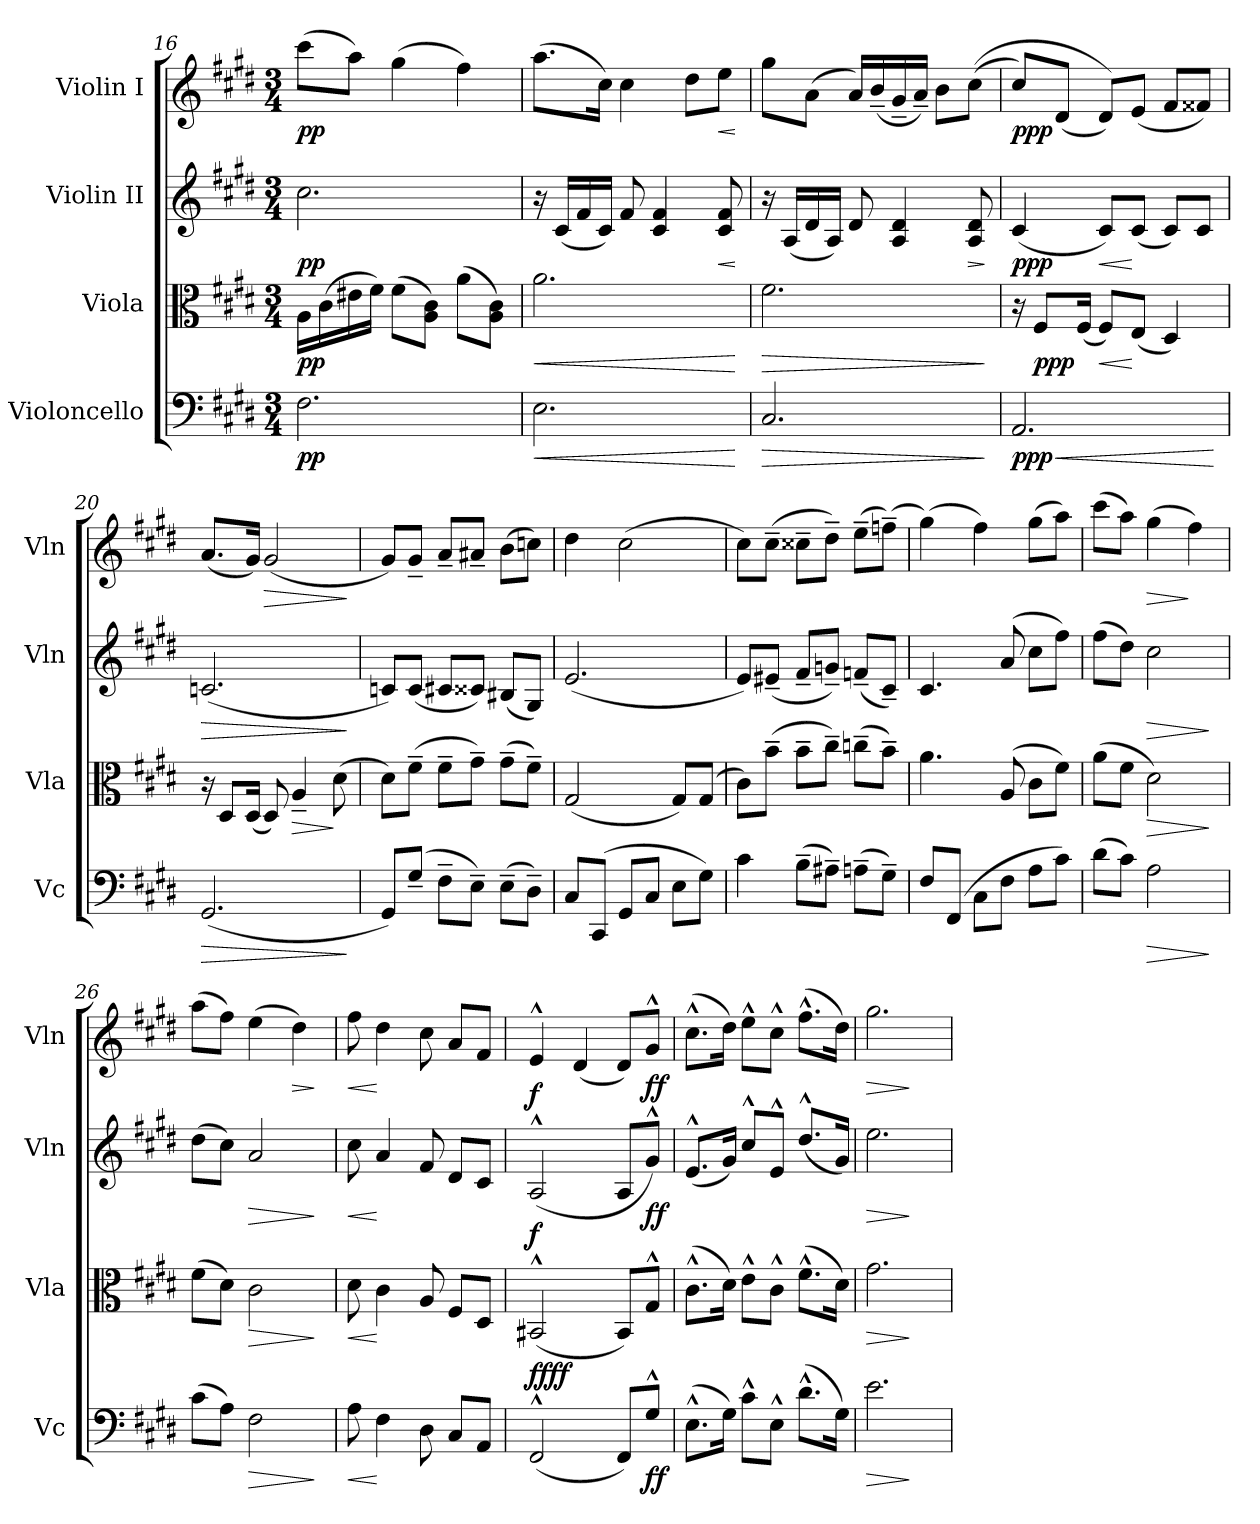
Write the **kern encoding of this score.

**kern	**dynam	**kern	**dynam	**kern	**dynam	**kern	**dynam
*part4	*part4	*part3	*part3	*part2	*part2	*part1	*part1
*staff4	*staff4	*staff3	*staff3	*staff2	*staff2	*staff1	*staff1
*I"Violoncello	*	*I"Viola	*	*I"Violin II	*	*I"Violin I	*
*I'Vc	*	*I'Vla	*	*I'Vln	*	*I'Vln	*
*clefF4	*	*clefC3	*	*clefG2	*	*clefG2	*
*k[f#c#g#d#]	*	*k[f#c#g#d#]	*	*k[f#c#g#d#]	*	*k[f#c#g#d#]	*
*M3/4	*	*M3/4	*	*M3/4	*	*M3/4	*
=16	=16	=16	=16	=16	=16	=16	=16
!	!LO:DY:b	!	!LO:DY:b	!	!LO:DY:b	!	!LO:DY:b
2.F#\	pp	16A\LL	pp	2.cc#\	pp	(8ccc#\L	pp
.	.	(16c#\	.	.	.	.	.
.	.	16e#X\	.	.	.	8aa\J)	.
.	.	16f#\JJ)	.	.	.	.	.
.	.	(8f#\L	.	.	.	(4gg#\	.
.	.	8A\ 8c#\J)	.	.	.	.	.
.	.	(8a\L	.	.	.	4ff#\)	.
.	.	8A\ 8c#\J)	.	.	.	.	.
=17	=17	=17	=17	=17	=17	=17	=17
!	!LO:HP:b	!	!LO:HP:b	!	!	!	!
2.E\	<	2.a\	<	16r	.	(8.aa\L	.
.	.	.	.	(16c#/LL	.	.	.
.	.	.	.	16f#/	.	.	.
.	.	.	.	16c#/JJ)	.	16cc#\Jk)	.
.	.	.	.	8f#/	.	4cc#\	.
.	.	.	.	4c#/ 4f#/	.	.	.
.	.	.	.	.	.	8dd#\L	.
!	!	!	!	!	!LO:HP:b	!	!LO:HP:b
.	.	.	.	8c#/ 8f#/	<	8ee\J	<
.	[	.	[	.	[	.	[
!!LO:LB:g=z
=18	=18	=18	=18	=18	=18	=18	=18
!	!LO:HP:b	!	!LO:HP:b	!	!	!	!
2.C#/	>	2.f#\	>	16r	.	8gg#\L	.
.	.	.	.	(16A/LL	.	.	.
.	.	.	.	16d#/	.	(8a\J	.
.	.	.	.	16A/JJ)	.	.	.
.	.	.	.	8d#/	.	16a/LL)	.
.	.	.	.	.	.	(16b~/	.
.	.	.	.	4A/ 4d#/	.	16g#~/	.
.	.	.	.	.	.	16a~/JJ)	.
.	.	.	.	.	.	8b\L	.
!	!	!	!	!	!LO:HP:b	!	!
.	.	.	.	8A/ 8d#/	>	((8cc#\J	.
.	]	.	]	.	]	.	.
=19	=19	=19	=19	=19	=19	=19	=19
!	!LO:HP:b	!	!	!	!	!	!
!	!LO:DY:n=1:b	!	!	!	!LO:DY:b	!	!LO:DY:b
2.AA/	< ppp	16r	.	(4c#/	ppp	8cc#/L)	ppp
!	!	!	!LO:DY:b	!	!	!	!
.	.	8F#/L	ppp	.	.	.	.
.	.	.	.	.	.	(8d#/J	.
.	.	(16F#/Jk	.	.	.	.	.
!	!	!	!LO:HP:b	!	!LO:HP:b	!	!
.	.	8F#/L)	<	8c#/L)	<	8d#/L))	.
.	.	(8E/J	[	(8c#/J	[	(8e/J	.
.	.	4D#/)	.	8c#/L)	.	8f#/L	.
.	.	.	.	8c#/J	.	8f##X/J)	.
.	[	.	.	.	.	.	.
=20	=20	=20	=20	=20	=20	=20	=20
!	!LO:HP:b	!	!	!	!LO:HP:b	!	!
(2.GG#/	>	16r	.	(2.cn/	>	(8.a/L	.
.	.	8D#/L	.	.	.	.	.
.	.	(16D#/Jk	.	.	.	16g#/Jk)	.
!	!	!	!	!	!	!	!LO:HP:b
.	.	8D#/)	.	.	.	(2g#/	>
!	!	!	!LO:HP:b	!	!	!	!
.	.	4A~/	>	.	.	.	.
.	.	(8d#\	]	.	.	.	.
.	]	.	.	.	]	.	]
=21	=21	=21	=21	=21	=21	=21	=21
8GG#/L)	.	8d#\L)	.	8cn/L)	.	8g#/L)	.
(8G#~/J	.	(8f#~\J	.	(8c/J	.	8g#~/J	.
8F#~\L	.	8f#~\L	.	8c#X/L	.	8a~/L	.
8E~\J)	.	8g#~\J)	.	8c##X/J)	.	8a#X~/J	.
(8E~\L	.	(8g#~\L	.	(8B#X/L	.	(8b\L	.
8D#~\J)	.	8f#~\J)	.	8G#/J)	.	8ccn\J)	.
!!LO:LB:g=z
=22	=22	=22	=22	=22	=22	=22	=22
8C#/L	.	(2G#/	.	(2.e/	.	4dd#\	.
(8CC#/J	.	.	.	.	.	.	.
8GG#/L	.	.	.	.	.	(2cc#\	.
8C#/J	.	.	.	.	.	.	.
8E\L	.	8G#/L)	.	.	.	.	.
8G#\J)	.	(8G#/J	.	.	.	.	.
=23	=23	=23	=23	=23	=23	=23	=23
4c#\	.	8c#\L)	.	8e/L)	.	8cc#\L)	.
.	.	(8b~\J	.	(8e#X~/J	.	(8cc#~\J	.
(8B~\L	.	8b~\L	.	8f#~/L	.	8cc##X~\L	.
8A#X~\J)	.	8cc#~\J)	.	8gn~/J)	.	8dd#~\J)	.
(8An~\L	.	(8ccn~\L	.	(8fn~/L	.	(8ee~\L	.
8G#~\J)	.	8b~\J)	.	8c#~/J)	.	(8ffn~\J)	.
=24	=24	=24	=24	=24	=24	=24	=24
8F#/L	.	4.a\	.	4.c#/	.	(4gg#\)	.
(8FF#/J	.	.	.	.	.	.	.
8C#\L	.	.	.	.	.	4ff#\)	.
8F#\J	.	(8A/	.	(8a/	.	.	.
8A\L	.	8c#\L	.	8cc#\L	.	(8gg#\L	.
8c#\J)	.	8f#\J)	.	8ff#\J)	.	8aa\J)	.
=25	=25	=25	=25	=25	=25	=25	=25
(8d#\L	.	(8a\L	.	(8ff#\L	.	(8ccc#\L	.
8c#\J)	.	8f#\J	.	8dd#\J)	.	8aa\J)	.
!	!LO:HP:b	!	!LO:HP:b	!	!LO:HP:b	!	!LO:HP:b
2A\	>	2d#\)	>	2cc#\	>	(4gg#\	>
.	.	.	.	.	.	4ff#\)	]
.	]	.	]	.	]	.	.
=26	=26	=26	=26	=26	=26	=26	=26
(8c#\L	.	(8f#\L	.	(8dd#\L	.	(8aa\L	.
8A\J)	.	8d#\J)	.	8cc#\J)	.	8ff#\J)	.
!	!LO:HP:b	!	!LO:HP:b	!	!LO:HP:b	!	!
2F#\	>	2c#\	>	2a/	>	(4ee\	.
!	!	!	!	!	!	!	!LO:HP:b
.	.	.	.	.	.	4dd#\)	>
.	]	.	]	.	]	.	]
=27	=27	=27	=27	=27	=27	=27	=27
!	!LO:HP:b	!	!LO:HP:b	!	!LO:HP:b	!	!LO:HP:b
8A\	<	8d#\	<	8cc#\	<	8ff#\	<
4F#\	[	4c#\	[	4a/	[	4dd#\	[
8D#\	.	8A/	.	8f#/	.	8cc#\	.
8C#/L	.	8F#/L	.	8d#/L	.	8a/L	.
8AA/J	.	8D#/J	.	8c#/J	.	8f#/J	.
!!LO:PB:g=z
=28	=28	=28	=28	=28	=28	=28	=28
!	!LO:DY:a	!	!	!	!	!	!
!	!LO:DY:n=1:a	!	!	!	!	!	!
!	!LO:DY:n=2:b	!	!LO:DY:a	!	!LO:DY:a	!	!
(2FF#^^/	ff f f	(2BB#X^^/	f	(2A^^/	f	4e^^/	.
.	.	.	.	.	.	(4d#/	.
8FF#/L)	.	8BB#/L)	.	8A/L	.	8d#/L)	.
!	!LO:DY:n=3:b	!	!	!	!LO:DY:b	!	!LO:DY:b
8G#^^/J	ff	8G#^^/J	.	8g#^^/J)	ff	8g#^^/J	ff
=29	=29	=29	=29	=29	=29	=29	=29
(8.E^^\L	.	(8.c#^^\L	.	(8.e^^/L	.	(8.cc#^^\L	.
16G#\Jk)	.	16d#\Jk)	.	16g#/Jk)	.	16dd#\Jk)	.
8c#^^\L	.	8e^^\L	.	8cc#^^/L	.	8ee^^\L	.
8E^^\J	.	8c#^^\J	.	8e^^/J	.	8cc#^^\J	.
(8.d#^^\L	.	(8.f#^^\L	.	(8.dd#^^/L	.	(8.ff#^^\L	.
16G#\Jk)	.	16d#\Jk)	.	16g#/Jk)	.	16dd#\Jk)	.
=30	=30	=30	=30	=30	=30	=30	=30
!	!LO:HP:b	!	!LO:HP:b	!	!LO:HP:b	!	!LO:HP:b
2.e\	>	2.g#\	>	2.ee\	>	2.gg#\	>
.	]	.	]	.	]	.	]
=	=	=	=	=	=	=	=
*-	*-	*-	*-	*-	*-	*-	*-
